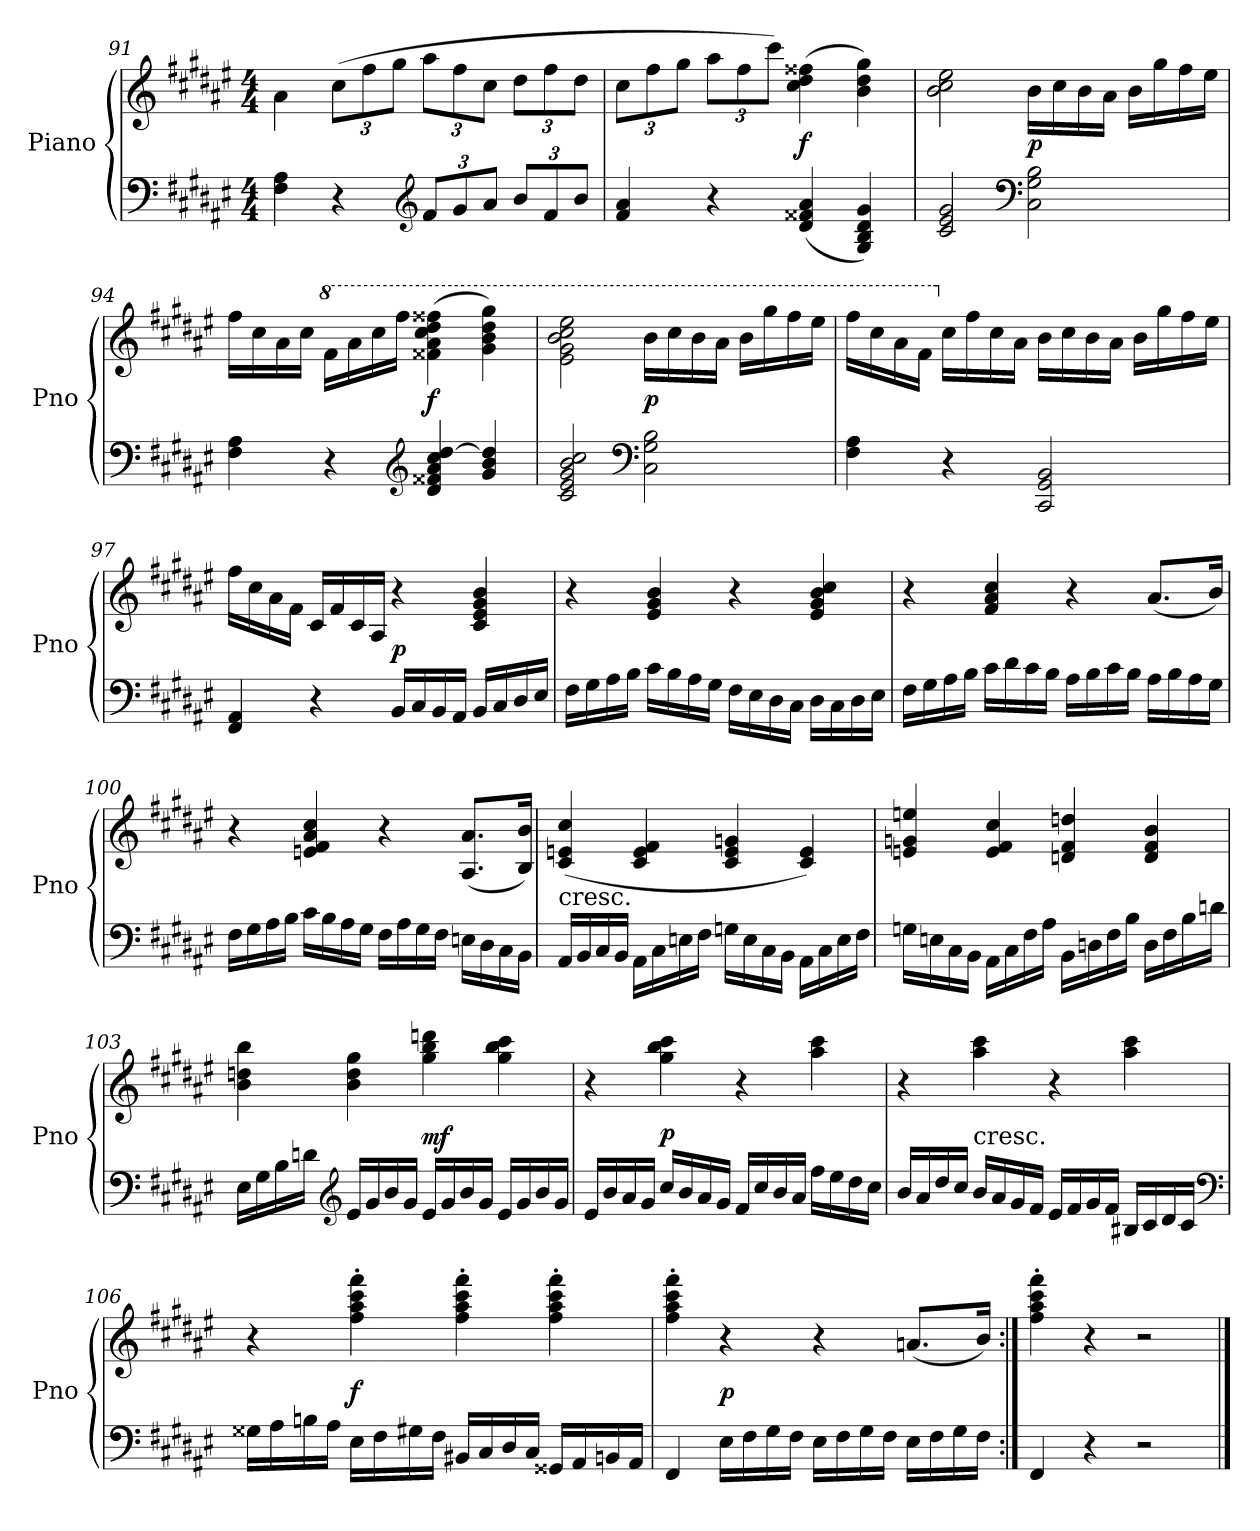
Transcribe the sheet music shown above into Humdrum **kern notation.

**kern	**kern	**dynam
*part1	*part1	*part1
*staff2	*staff1	*staff1/2
*I"Piano	*	*
*I'Pno	*	*
*clefF4	*clefG2	*
*k[f#c#g#d#a#e#]	*k[f#c#g#d#a#e#]	*
*M4/4	*M4/4	*
=91	=91	=91
4F#\ 4A#\	4a#\	.
4r	(12cc#\L	.
.	12ff#\	.
.	12gg#\J	.
*clefG2	*	*
12f#/L	12aa#\L	.
12g#/	12ff#\	.
12a#/J	12cc#\J	.
12b/L	12dd#\L	.
12f#/	12ff#\	.
12b/J	12dd#\J	.
=92	=92	=92
4f#/ 4a#/	12cc#\L	.
.	12ff#\	.
.	12gg#\J	.
4r	12aa#\L	.
.	12ff#\	.
.	12ccc#\J)	.
(4d#/ 4f##X/ 4a#/	(4cc#\ 4dd#\ 4ff##X\	f
4G#/ 4B/ 4d#/ 4g#/)	4b\ 4dd#\ 4gg#\)	.
=93	=93	=93
2c#/ 2e#/ 2g#/	2b\ 2cc#\ 2ee#\	.
*clefF4	*	*
2C#\ 2G#\ 2B\	16b\LL	p
.	16cc#\	.
.	16b\	.
.	16a#\JJ	.
.	16b\LL	.
.	16gg#\	.
.	16ff#\	.
.	16ee#\JJ	.
=94	=94	=94
4F#\ 4A#\	16ff#\LL	.
.	16cc#\	.
.	16a#\	.
.	16cc#\JJ	.
*	*8va	*
4r	16ff#\LL	.
.	16aa#\	.
.	16ccc#\	.
.	16fff#\JJ	.
*clefG2	*	*
4d#/ 4f##X/ 4a#/ 4cc#/ [4dd#/	(4ff##X\ 4aa#\ 4ccc#\ 4ddd#\ 4fff##X\	f
4g#/ 4b/ 4dd#]/	4gg#\ 4bb\ 4ddd#\ 4ggg#\)	.
=95	=95	=95
2c#/ 2e#/ 2g#/ 2b/ 2cc#/	2ee#\ 2gg#\ 2bb\ 2ccc#\ 2eee#\	.
*clefF4	*	*
2C#\ 2G#\ 2B\	16bb\LL	p
.	16ccc#\	.
.	16bb\	.
.	16aa#\JJ	.
.	16bb\LL	.
.	16ggg#\	.
.	16fff#\	.
.	16eee#\JJ	.
=96	=96	=96
4F#\ 4A#\	16fff#\LL	.
.	16ccc#\	.
.	16aa#\	.
.	16ff#\JJ	.
*	*X8va	*
4r	16cc#\LL	.
.	16ff#\	.
.	16cc#\	.
.	16a#\JJ	.
2CC#/ 2GG#/ 2BB/	16b\LL	.
.	16cc#\	.
.	16b\	.
.	16a#\JJ	.
.	16b\LL	.
.	16gg#\	.
.	16ff#\	.
.	16ee#\JJ	.
=97	=97	=97
4FF#/ 4AA#/	16ff#\LL	.
.	16cc#\	.
.	16a#\	.
.	16f#\JJ	.
4r	16c#/LL	.
.	16f#/	.
.	16c#/	.
.	16A#/JJ	.
16BB/LL	4r	p
16C#/	.	.
16BB/	.	.
16AA#/JJ	.	.
16BB/LL	4c#/ 4e#/ 4g#/ 4b/	.
16C#/	.	.
16D#/	.	.
16E#/JJ	.	.
=98	=98	=98
16F#\LL	4r	.
16G#\	.	.
16A#\	.	.
16B\JJ	.	.
16c#\LL	4e#/ 4g#/ 4b/	.
16B\	.	.
16A#\	.	.
16G#\JJ	.	.
16F#\LL	4r	.
16E#\	.	.
16D#\	.	.
16C#\JJ	.	.
16D#\LL	4e#/ 4g#/ 4b/ 4cc#/	.
16C#\	.	.
16D#\	.	.
16E#\JJ	.	.
=99	=99	=99
16F#\LL	4r	.
16G#\	.	.
16A#\	.	.
16B\JJ	.	.
16c#\LL	4f#/ 4a#/ 4cc#/	.
16d#\	.	.
16c#\	.	.
16B\JJ	.	.
16A#\LL	4r	.
16B\	.	.
16c#\	.	.
16B\JJ	.	.
16A#\LL	(8.a#/L	.
16B\	.	.
16A#\	.	.
16G#\JJ	16b/Jk)	.
=100	=100	=100
16F#\LL	4r	.
16G#\	.	.
16A#\	.	.
16B\JJ	.	.
16c#\LL	4en/ 4f#/ 4a#/ 4cc#/	.
16B\	.	.
16A#\	.	.
16G#\JJ	.	.
16F#\LL	4r	.
16A#\	.	.
16G#\	.	.
16F#\JJ	.	.
16En\LL	(8.A#/ 8.a#/L	.
16D#\	.	.
16C#\	.	.
16BB\JJ	16B/ 16b/Jk)	.
=101	=101	=101
!	!LO:TX:c:t=cresc.	!
16AA#/LL	(4c#/ 4en/ 4cc#/	.
16BB/	.	.
16C#/	.	.
16BB/JJ	.	.
16AA#\LL	4c#/ 4e/ 4f#/	.
16C#\	.	.
16En\	.	.
16F#\JJ	.	.
16Gn\LL	4c#/ 4e/ 4gn/	.
16E\	.	.
16C#\	.	.
16BB\JJ	.	.
16AA#\LL	4c#/ 4e/)	.
16C#\	.	.
16E\	.	.
16F#\JJ	.	.
=102	=102	=102
16Gn\LL	4en/ 4gn/ 4een/	.
16En\	.	.
16C#\	.	.
16BB\JJ	.	.
16AA#\LL	4e/ 4f#/ 4cc#/	.
16C#\	.	.
16F#\	.	.
16A#\JJ	.	.
16BB\LL	4dn/ 4f#/ 4ddn/	.
16Dn\	.	.
16F#\	.	.
16B\JJ	.	.
16D\LL	4d/ 4f#/ 4b/	.
16F#\	.	.
16B\	.	.
16dn\JJ	.	.
=103	=103	=103
16E#\LL	4b\ 4ddn\ 4bb\	.
16G#\	.	.
16B\	.	.
16dn\JJ	.	.
*clefG2	*	*
16e#/LL	4b\ 4dd\ 4gg#\	.
16g#/	.	.
16b/	.	.
16g#/JJ	.	.
16e#/LL	4gg#\ 4bb\ 4dddn\	mf
16g#/	.	.
16b/	.	.
16g#/JJ	.	.
16e#/LL	4gg#\ 4bb\ 4ccc#\	.
16g#/	.	.
16b/	.	.
16g#/JJ	.	.
=104	=104	=104
16e#/LL	4r	.
16b/	.	.
16a#/	.	.
16g#/JJ	.	.
16cc#/LL	4gg#\ 4bb\ 4ccc#\	p
16b/	.	.
16a#/	.	.
16g#/JJ	.	.
16f#/LL	4r	.
16cc#/	.	.
16b/	.	.
16a#/JJ	.	.
16ff#\LL	4aa#\ 4ccc#\	.
16ee#\	.	.
16dd#\	.	.
16cc#\JJ	.	.
=105	=105	=105
16b/LL	4r	.
16a#/	.	.
16dd#/	.	.
16cc#/JJ	.	.
!	!LO:TX:c:t=cresc.	!
16b/LL	4aa#\ 4ccc#\	.
16a#/	.	.
16g#/	.	.
16f#/JJ	.	.
16e#/LL	4r	.
16f#/	.	.
16g#/	.	.
16f#/JJ	.	.
16B#X/LL	4aa#\ 4ccc#\	.
16c#/	.	.
16d#/	.	.
16c#/JJ	.	.
*clefF4	*	*
=106	=106	=106
16G##X\LL	4r	.
16A#\	.	.
16Bn\	.	.
16A#\JJ	.	.
16E#\LL	4ff#'\ 4aa#'\ 4ccc#'\ 4fff#'\	f
16F#\	.	.
16G#X\	.	.
16F#\JJ	.	.
16BB#X/LL	4ff#'\ 4aa#'\ 4ccc#'\ 4fff#'\	.
16C#/	.	.
16D#/	.	.
16C#/JJ	.	.
16GG##X/LL	4ff#'\ 4aa#'\ 4ccc#'\ 4fff#'\	.
16AA#/	.	.
16BBn/	.	.
16AA#/JJ	.	.
=107	=107	=107
4FF#/	4ff#'\ 4aa#'\ 4ccc#'\ 4fff#'\	.
16E#\LL	4r	p
16F#\	.	.
16G#\	.	.
16F#\JJ	.	.
16E#\LL	4r	.
16F#\	.	.
16G#\	.	.
16F#\JJ	.	.
16E#\LL	(8.an/L	.
16F#\	.	.
16G#\	.	.
16F#\JJ	16b/Jk)	.
=108:|!	=108:|!	=108:|!
4FF#/	4ff#'\ 4aa#'\ 4ccc#'\ 4fff#'\	.
4r	4r	.
2r	2r	.
==	==	==
*-	*-	*-
